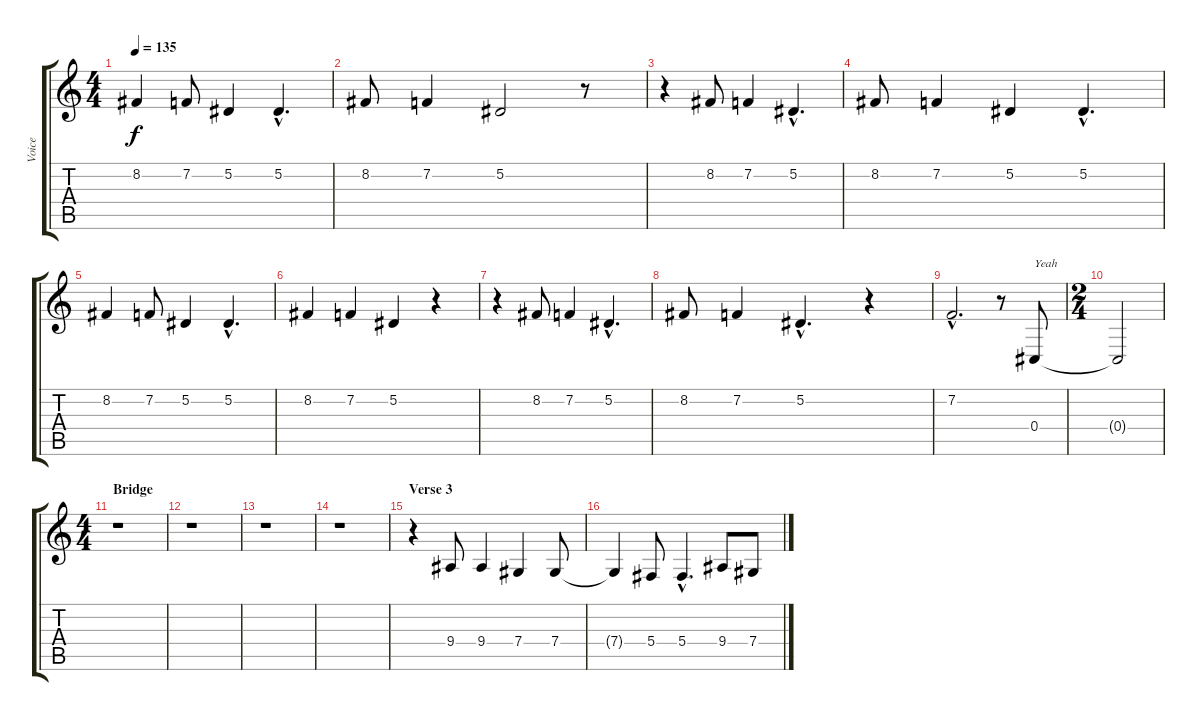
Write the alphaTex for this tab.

\track ("Voice" "Voice") {instrument bassoon}
\staff {score tabs}
\tuning (Eb4 Bb3 Gb3 Db3 Ab2 Eb2) {hide}
\ts (4 4)
\tempo 135
\clef g2
\ks c
8.2.4{dy f} 7.2.8 5.2.4 5.2{hac}.4{d} |
8.2.8 7.2.4 5.2.2 r.8 |
r.4 8.2.8 7.2.4 5.2{hac}.4{d} |
8.2.8 7.2.4 5.2.4 5.2{hac}.4{d} |
8.2.4 7.2.8 5.2.4 5.2{hac}.4{d} |
8.2.4 7.2.4 5.2.4 r.4 |
r.4 8.2.8 7.2.4 5.2{hac}.4{d} |
8.2.8 7.2.4 5.2{hac}.4{d} r.4 |
7.2{hac}.2{d} r.8 0.4.8{txt "Yeah"} |
\ts (2 4)
0.4{t}.2 |
\ts (4 4)
\section ("" "Bridge")
r.1 |
r.1 |
r.1 |
r.1 |
\section ("" "Verse 3")
r.4 9.4.8 9.4.4 7.4.4 7.4.8 |
7.4{t}.4 5.4.8 5.4{hac}.4{d} 9.4.8 7.4.8
